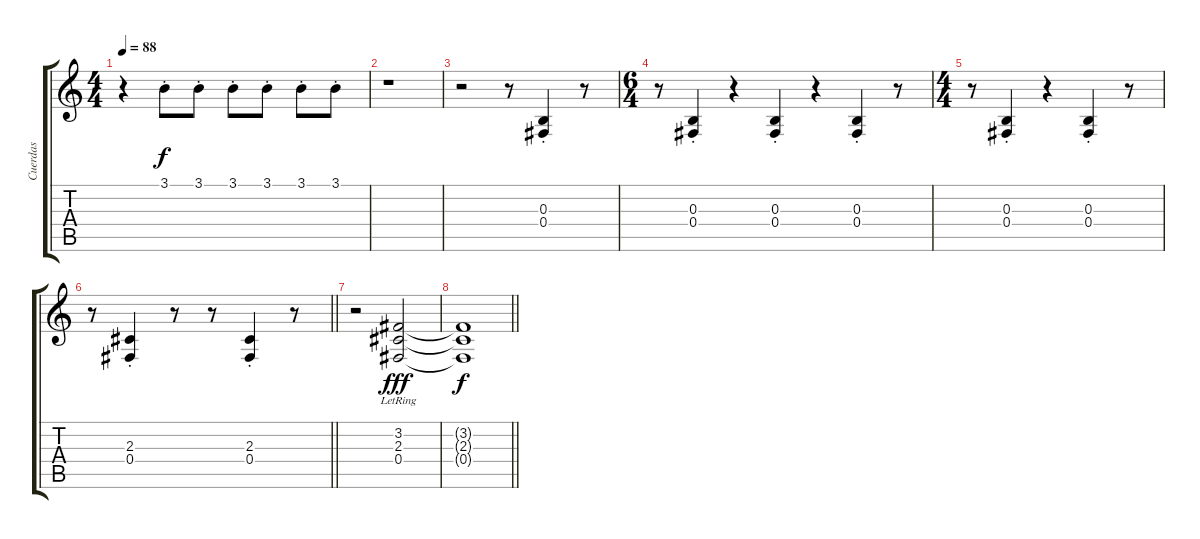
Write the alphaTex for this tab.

\track ("Cuerdas" "Cuerdas") {instrument stringensemble1}
\staff {score tabs}
\tuning (Ab4 Eb4 B3 Gb3 Db3 Ab2) {hide}
\ts (4 4)
\tempo 88
\clef g2
\ks c
r.4{dy f} 3.1{st}.8{volume 13} 3.1{st}.8 3.1{st}.8 3.1{st}.8 3.1{st}.8 3.1{st}.8 |
r.1 |
r.2 r.8 (0.3 0.4{st}).4{volume 16} r.8 |
\ts (6 4)
r.8 (0.3{st} 0.4{st}).4 r.4 (0.3{st} 0.4{st}).4 r.4 (0.3{st} 0.4{st}).4 r.8 |
\ts (4 4)
r.8 (0.3{st} 0.4{st}).4 r.4 (0.3{st} 0.4{st}).4 r.8 |
\barLineRight lightlight
r.8 (2.3{st} 0.4{st}).4 r.8 r.8 (2.3{st} 0.4{st}).4 r.8 |
r.2{volume 11} (3.2{lr} 2.3{lr} 0.4{lr}).2{dy fff volume 0} |
\barLineRight lightlight
(3.2{t} 2.3{t} 0.4{t}).1{dy f}
